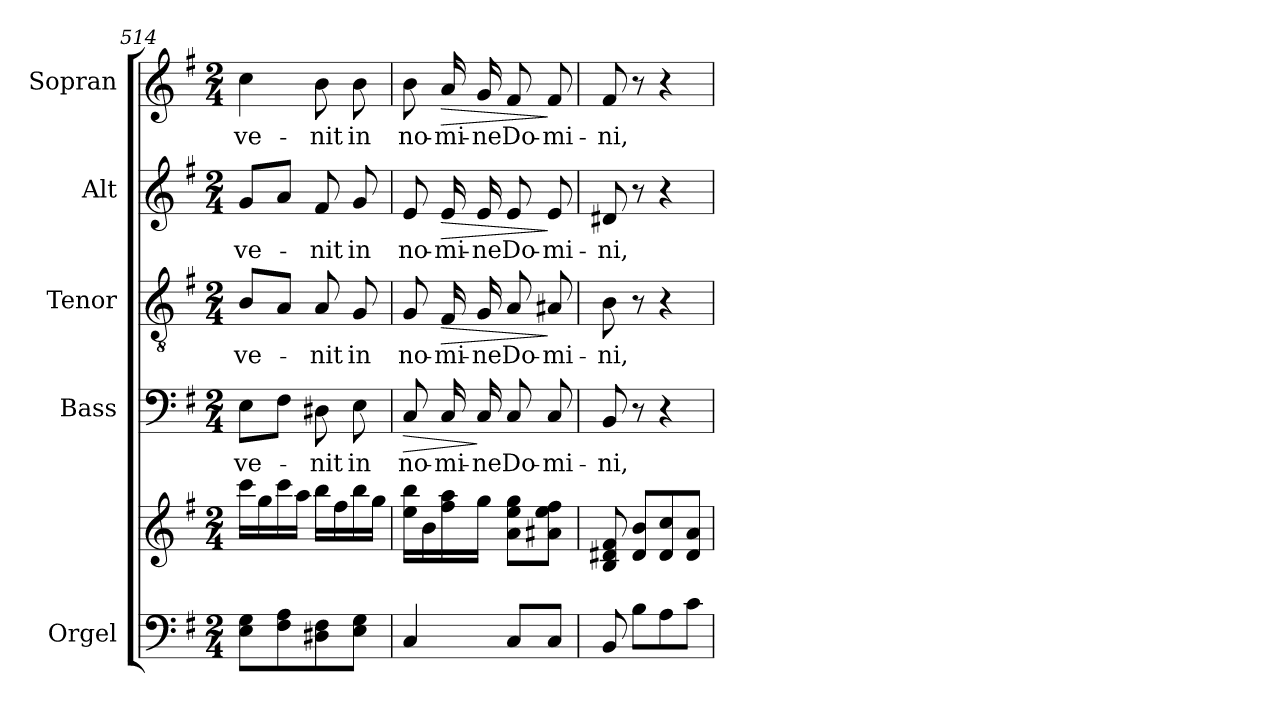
**kern	**kern	**kern	**text	**dynam	**kern	**text	**dynam	**kern	**text	**dynam	**kern	**text	**dynam
*part5	*part5	*part4	*part4	*part4	*part3	*part3	*part3	*part2	*part2	*part2	*part1	*part1	*part1
*staff6	*staff5	*staff4	*staff4	*staff4	*staff3	*staff3	*staff3	*staff2	*staff2	*staff2	*staff1	*staff1	*staff1
*I"Orgel	*	*I"Bass	*	*	*I"Tenor	*	*	*I"Alt	*	*	*I"Sopran	*	*
*I'Org.	*	*I'B.	*	*	*I'T.	*	*	*I'A.	*	*	*I'S.	*	*
*clefF4	*clefG2	*clefF4	*	*	*clefGv2	*	*	*clefG2	*	*	*clefG2	*	*
*k[f#]	*k[f#]	*k[f#]	*	*	*k[f#]	*	*	*k[f#]	*	*	*k[f#]	*	*
*G:	*G:	*G:	*	*	*G:	*	*	*G:	*	*	*G:	*	*
*M2/4	*M2/4	*M2/4	*	*	*M2/4	*	*	*M2/4	*	*	*M2/4	*	*
=514	=514	=514	=514	=514	=514	=514	=514	=514	=514	=514	=514	=514	=514
!	!	!	!LO:LY:b	!	!	!LO:LY:b	!	!	!LO:LY:b	!	!	!LO:LY:b	!
8E\ 8G\L	16ccc\LL	8E\L	ve-	.	8B/L	ve-	.	8g/L	ve-	.	4cc\	ve-	.
.	16gg\	.	.	.	.	.	.	.	.	.	.	.	.
8F#\ 8A\	16ccc\	8F#\J	.	.	8A/J	.	.	8a/J	.	.	.	.	.
.	16aa\JJ	.	.	.	.	.	.	.	.	.	.	.	.
!	!	!	!LO:LY:b	!	!	!LO:LY:b	!	!	!LO:LY:b	!	!	!LO:LY:b	!
8D#X\ 8F#\	16bb\LL	8D#X\	-nit	.	8A/	-nit	.	8f#/	-nit	.	8b\	-nit	.
.	16ff#\	.	.	.	.	.	.	.	.	.	.	.	.
!	!	!	!LO:LY:b	!	!	!LO:LY:b	!	!	!LO:LY:b	!	!	!LO:LY:b	!
8E\ 8G\J	16bb\	8E\	in	.	8G/	in	.	8g/	in	.	8b\	in	.
.	16gg\JJ	.	.	.	.	.	.	.	.	.	.	.	.
=515	=515	=515	=515	=515	=515	=515	=515	=515	=515	=515	=515	=515	=515
!	!	!	!LO:LY:b	!LO:HP:b	!	!LO:LY:b	!	!	!LO:LY:b	!	!	!LO:LY:b	!
4C/	16ee\ 16bb\LL	8C/	no-	>	8G/	no-	.	8e/	no-	.	8b\	no-	.
.	16b\	.	.	.	.	.	.	.	.	.	.	.	.
!	!	!	!LO:LY:b	!	!	!LO:LY:b	!LO:HP:b	!	!LO:LY:b	!LO:HP:b	!	!LO:LY:b	!LO:HP:b
.	16ff#\ 16aa\	16C/	-mi-	.	16F#/	-mi-	>	16e/	-mi-	>	16a/	-mi-	>
!	!	!	!LO:LY:b	!	!	!LO:LY:b	!	!	!LO:LY:b	!	!	!LO:LY:b	!
.	16gg\JJ	16C/	-ne	]	16G/	-ne	.	16e/	-ne	.	16g/	-ne	.
!	!	!	!LO:LY:b	!	!	!LO:LY:b	!	!	!LO:LY:b	!	!	!LO:LY:b	!
8C/L	8a\ 8ee\ 8gg\L	8C/	Do-	.	8A/	Do-	.	8e/	Do-	.	8f#/	Do-	.
!	!	!	!LO:LY:b	!	!	!LO:LY:b	!	!	!LO:LY:b	!	!	!LO:LY:b	!
8C/J	8a#X\ 8ee\ 8ff#\J	8C/	-mi-	.	8A#X/	-mi-	]	8e/	-mi-	]	8f#/	-mi-	]
=516	=516	=516	=516	=516	=516	=516	=516	=516	=516	=516	=516	=516	=516
!	!	!	!LO:LY:b	!	!	!LO:LY:b	!	!	!LO:LY:b	!	!	!LO:LY:b	!
8BB/	8B/ 8d#X/ 8f#/	8BB/	-ni,	.	8B\	-ni,	.	8d#X/	-ni,	.	8f#/	-ni,	.
8B\L	8d#/ 8b/L	8r	.	.	8r	.	.	8r	.	.	8r	.	.
8A\	8d#/ 8cc/	4r	.	.	4r	.	.	4r	.	.	4r	.	.
8c\J	8d#/ 8a/J	.	.	.	.	.	.	.	.	.	.	.	.
=	=	=	=	=	=	=	=	=	=	=	=	=	=
*-	*-	*-	*-	*-	*-	*-	*-	*-	*-	*-	*-	*-	*-
